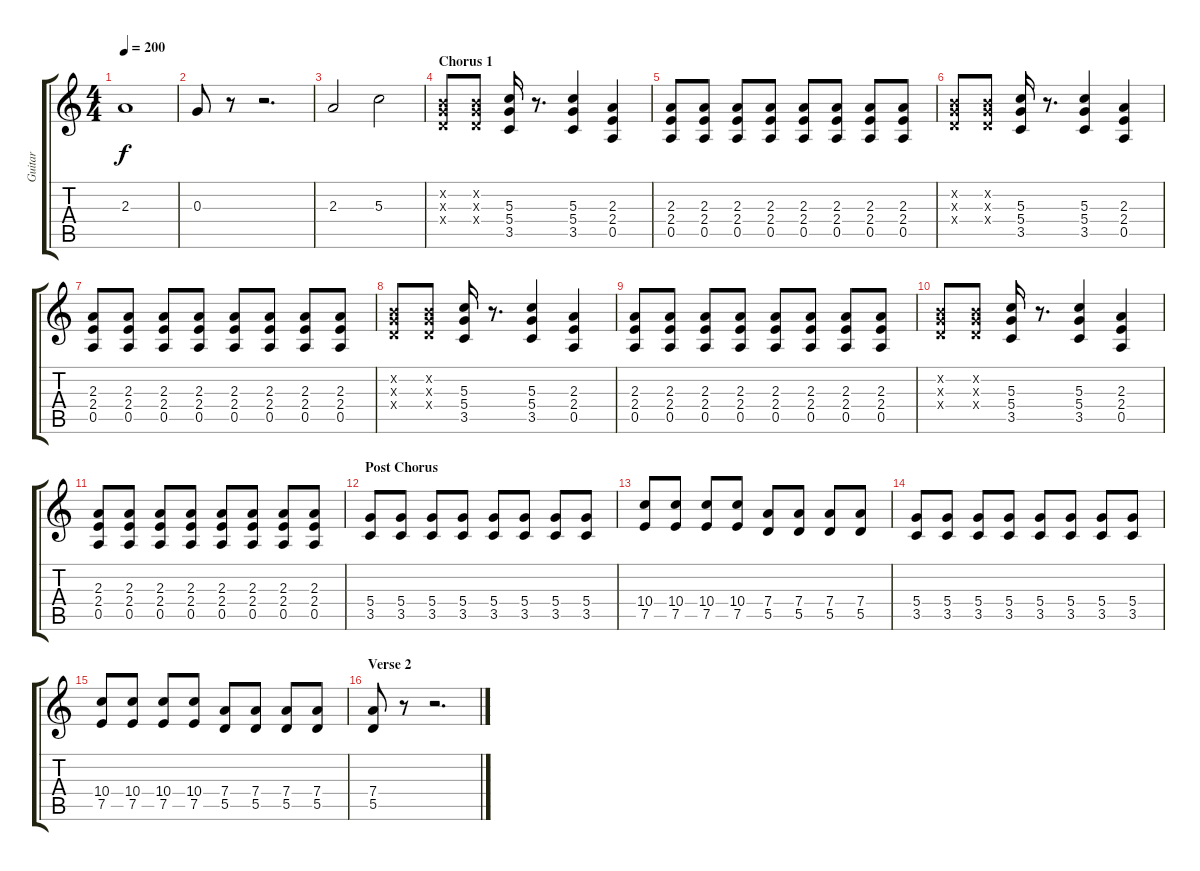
\track ("Guitar " "Guitar ") {instrument overdrivenguitar}
\staff {score tabs}
\tuning (E4 B3 G3 D3 A2 E2) {hide}
\ts (4 4)
\tempo 200
\clef g2
\ks c
2.3.1{dy f} |
0.3.8 r.8 r.2{d} |
2.3.2 5.3.2 |
\section ("" "Chorus 1")
(0.2{x} 0.3{x} 0.4{x}).8 (0.2{x} 0.3{x} 0.4{x}).8 (5.3 5.4 3.5).16 r.8{d} (5.3 5.4 3.5).4 (2.3 2.4 0.5).4 |
(2.3 2.4 0.5).8 (2.3 2.4 0.5).8 (2.3 2.4 0.5).8 (2.3 2.4 0.5).8 (2.3 2.4 0.5).8 (2.3 2.4 0.5).8 (2.3 2.4 0.5).8 (2.3 2.4 0.5).8 |
(0.2{x} 0.3{x} 0.4{x}).8 (0.2{x} 0.3{x} 0.4{x}).8 (5.3 5.4 3.5).16 r.8{d} (5.3 5.4 3.5).4 (2.3 2.4 0.5).4 |
(2.3 2.4 0.5).8 (2.3 2.4 0.5).8 (2.3 2.4 0.5).8 (2.3 2.4 0.5).8 (2.3 2.4 0.5).8 (2.3 2.4 0.5).8 (2.3 2.4 0.5).8 (2.3 2.4 0.5).8 |
(0.2{x} 0.3{x} 0.4{x}).8 (0.2{x} 0.3{x} 0.4{x}).8 (5.3 5.4 3.5).16 r.8{d} (5.3 5.4 3.5).4 (2.3 2.4 0.5).4 |
(2.3 2.4 0.5).8 (2.3 2.4 0.5).8 (2.3 2.4 0.5).8 (2.3 2.4 0.5).8 (2.3 2.4 0.5).8 (2.3 2.4 0.5).8 (2.3 2.4 0.5).8 (2.3 2.4 0.5).8 |
(0.2{x} 0.3{x} 0.4{x}).8 (0.2{x} 0.3{x} 0.4{x}).8 (5.3 5.4 3.5).16 r.8{d} (5.3 5.4 3.5).4 (2.3 2.4 0.5).4 |
(2.3 2.4 0.5).8 (2.3 2.4 0.5).8 (2.3 2.4 0.5).8 (2.3 2.4 0.5).8 (2.3 2.4 0.5).8 (2.3 2.4 0.5).8 (2.3 2.4 0.5).8 (2.3 2.4 0.5).8 |
\section ("" "Post Chorus ")
(5.4 3.5).8 (5.4 3.5).8 (5.4 3.5).8 (5.4 3.5).8 (5.4 3.5).8 (5.4 3.5).8 (5.4 3.5).8 (5.4 3.5).8 |
(10.4 7.5).8 (10.4 7.5).8 (10.4 7.5).8 (10.4 7.5).8 (7.4 5.5).8 (7.4 5.5).8 (7.4 5.5).8 (7.4 5.5).8 |
(5.4 3.5).8 (5.4 3.5).8 (5.4 3.5).8 (5.4 3.5).8 (5.4 3.5).8 (5.4 3.5).8 (5.4 3.5).8 (5.4 3.5).8 |
(10.4 7.5).8 (10.4 7.5).8 (10.4 7.5).8 (10.4 7.5).8 (7.4 5.5).8 (7.4 5.5).8 (7.4 5.5).8 (7.4 5.5).8 |
\section ("" "Verse 2")
(7.4 5.5).8 r.8 r.2{d}
